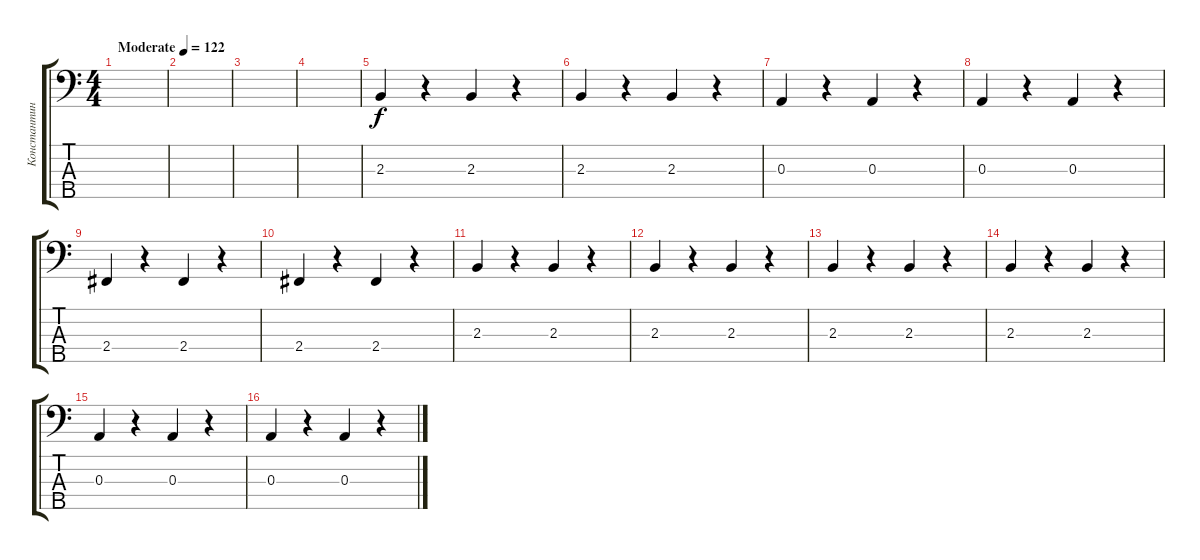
\track ("Константин Бекрев" "Константин") {instrument electricbasspick}
\staff {score tabs}
\tuning (G2 D2 A1 E1 B0) {hide}
\ts (4 4)
\tempo (122 "Moderate")
\clef f4
\ks c
|
|
|
|
2.3.4 r.4 2.3.4 r.4 |
2.3.4 r.4 2.3.4 r.4 |
0.3.4 r.4 0.3.4 r.4 |
0.3.4 r.4 0.3.4 r.4 |
2.4.4 r.4 2.4.4 r.4 |
2.4.4 r.4 2.4.4 r.4 |
2.3.4 r.4 2.3.4 r.4 |
2.3.4 r.4 2.3.4 r.4 |
2.3.4 r.4 2.3.4 r.4 |
2.3.4 r.4 2.3.4 r.4 |
0.3.4 r.4 0.3.4 r.4 |
0.3.4 r.4 0.3.4 r.4
